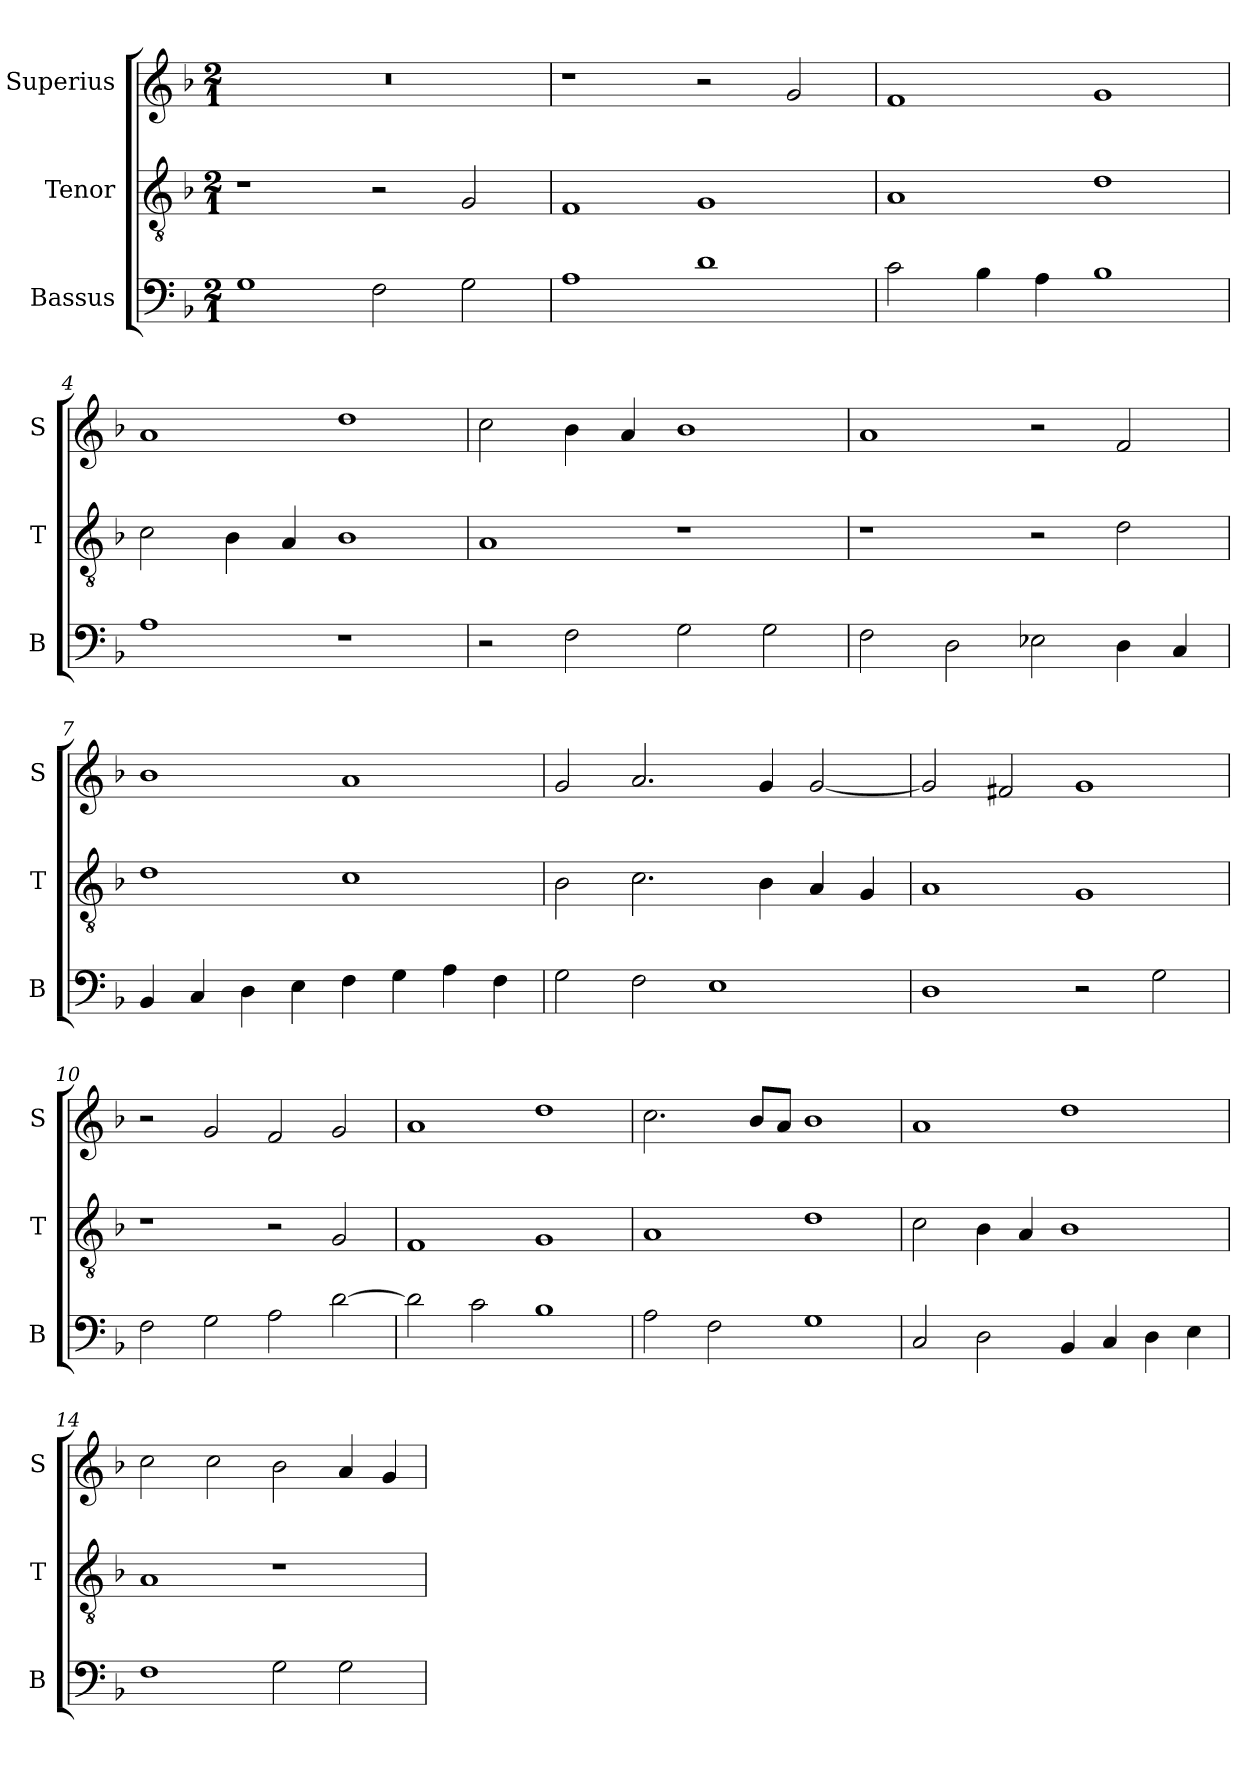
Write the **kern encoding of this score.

**kern	**kern	**kern
*part3	*part2	*part1
*staff3	*staff2	*staff1
*I"Bassus	*I"Tenor	*I"Superius
*I'B	*I'T	*I'S
*clefF4	*clefGv2	*clefG2
*k[b-]	*k[b-]	*k[b-]
*F:	*F:	*F:
*M2/1	*M2/1	*M2/1
=1	=1	=1
1G	1r	0r
2F	2r	.
2G	2G	.
=2	=2	=2
1A	1F	1r
1d	1G	2r
.	.	2g
=3	=3	=3
2c	1A	1f
4B-	.	.
4A	.	.
1B-	1d	1g
=4	=4	=4
1A	2c	1a
.	4B-	.
.	4A	.
1r	1B-	1dd
=5	=5	=5
2r	1A	2cc
2F	.	4b-
.	.	4a
2G	1r	1b-
2G	.	.
=6	=6	=6
2F	1r	1a
2D	.	.
2E-X	2r	2r
4D	2d	2f
4C	.	.
=7	=7	=7
4BB-	1d	1b-
4C	.	.
4D	.	.
4E	.	.
4F	1c	1a
4G	.	.
4A	.	.
4F	.	.
=8	=8	=8
2G	2B-	2g
2F	2.c	2.a
1E	.	.
.	4B-	4g
.	4A	[2g
.	4G	.
=9	=9	=9
1D	1A	2g]
.	.	2f#X
2r	1G	1g
2G	.	.
=10	=10	=10
2F	1r	2r
2G	.	2g
2A	2r	2f
[2d	2G	2g
=11	=11	=11
2d]	1F	1a
2c	.	.
1B-	1G	1dd
=12	=12	=12
2A	1A	2.cc
2F	.	.
.	.	8b-L
.	.	8aJ
1G	1d	1b-
=13	=13	=13
2C	2c	1a
2D	4B-	.
.	4A	.
4BB-	1B-	1dd
4C	.	.
4D	.	.
4E	.	.
=14	=14	=14
1F	1A	2cc
.	.	2cc
2G	1r	2b-
2G	.	4a
.	.	4g
=	=	=
*-	*-	*-
